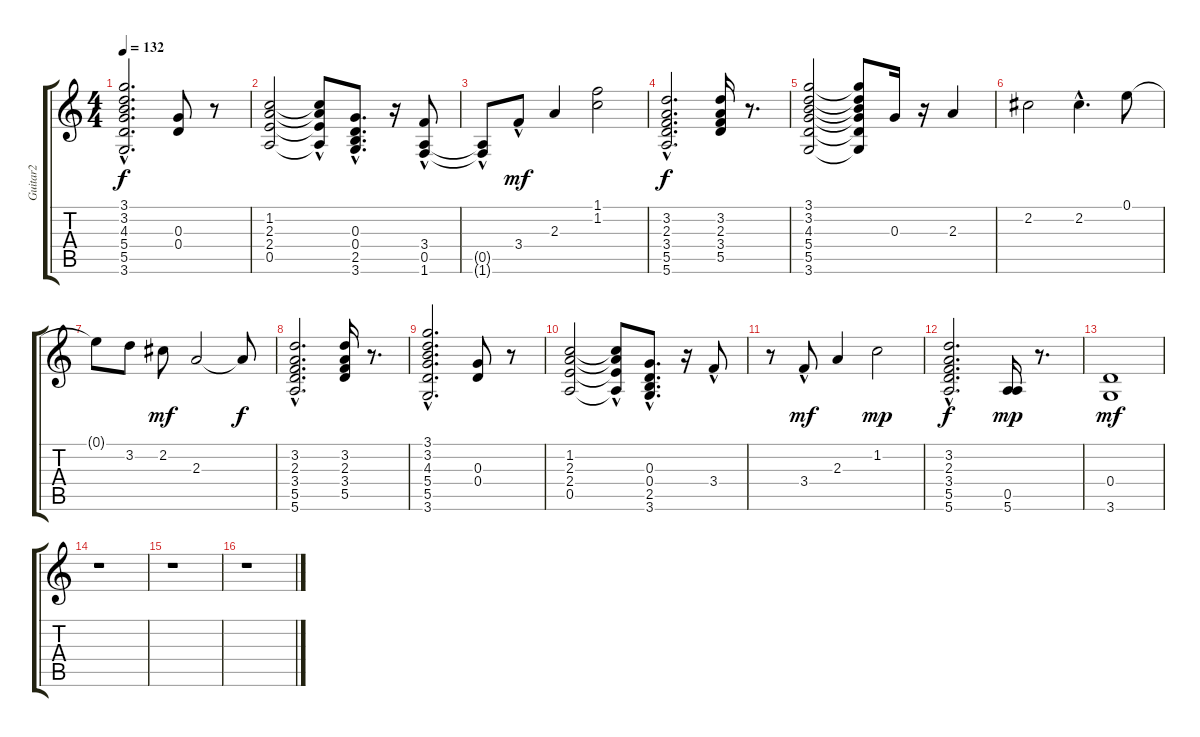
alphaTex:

\track ("Guitar2" "Guitar2") {instrument distortionguitar}
\staff {score tabs}
\tuning (E4 B3 G3 D3 A2 E2) {hide}
\ts (4 4)
\tempo 132
\clef g2
\ks c
(3.1{hac} 3.2{hac} 4.3{hac} 5.4{hac} 5.5{hac} 3.6{hac}).2{d dy f volume 5} (0.3 0.4).8{volume 4} r.8 |
(1.2 2.3 2.4 0.5).2{volume 6} (1.2{t} 2.3{hac t} 2.4{t} 0.5{t}).8 (0.3 0.4{hac} 2.5 3.6).8{d volume 7} r.16 (3.4{hac} 0.5 1.6).8{volume 7} |
(0.5{hac t} 1.6{t}).8 3.4{hac}.8{dy mf volume 8} 2.3.4{volume 7} (1.1 1.2).2{volume 6} |
(3.2{hac} 2.3{hac} 3.4{hac} 5.5{hac} 5.6{hac}).2{d dy f volume 6} (3.2 2.3 3.4 5.5).16{volume 6} r.8{d} |
(3.1 3.2 4.3 5.4 5.5 3.6).2{volume 6} (3.1{t} 3.2{t} 4.3{t} 5.4{t} 5.5{t} 3.6{t}).8 0.3.16{volume 6} r.16 2.3.4{volume 6} |
2.2.2{volume 6} 2.2{hac}.4{d volume 7} 0.1.8{volume 8} |
0.1{t}.8 3.2.8{volume 7} 2.2.8{dy mf volume 8} 2.3.2{volume 8} 2.3{t}.8{dy f} |
(3.2{hac} 2.3{hac} 3.4{hac} 5.5{hac} 5.6{hac}).2{d volume 6} (3.2 2.3 3.4 5.5).16{volume 6} r.8{d} |
(3.1{hac} 3.2{hac} 4.3{hac} 5.4{hac} 5.5{hac} 3.6{hac}).2{d volume 5} (0.3 0.4).8{volume 5} r.8 |
(1.2 2.3 2.4 0.5).2{volume 5} (1.2{t} 2.3{t} 2.4{t} 0.5{hac t}).8 (0.3{hac} 0.4{hac} 2.5{hac} 3.6{hac}).8{d volume 6} r.16 3.4{hac}.8{volume 7} |
r.8 3.4{hac}.8{dy mf volume 7} 2.3.4{volume 7} 1.2.2{dy mp volume 6} |
(3.2{hac} 2.3{hac} 3.4{hac} 5.5{hac} 5.6{hac}).2{d dy f volume 6} (0.5 5.6).16{dy mp volume 5} r.8{d} |
(0.4 3.6).1{dy mf volume 6} |
r.1 |
r.1 |
r.1
